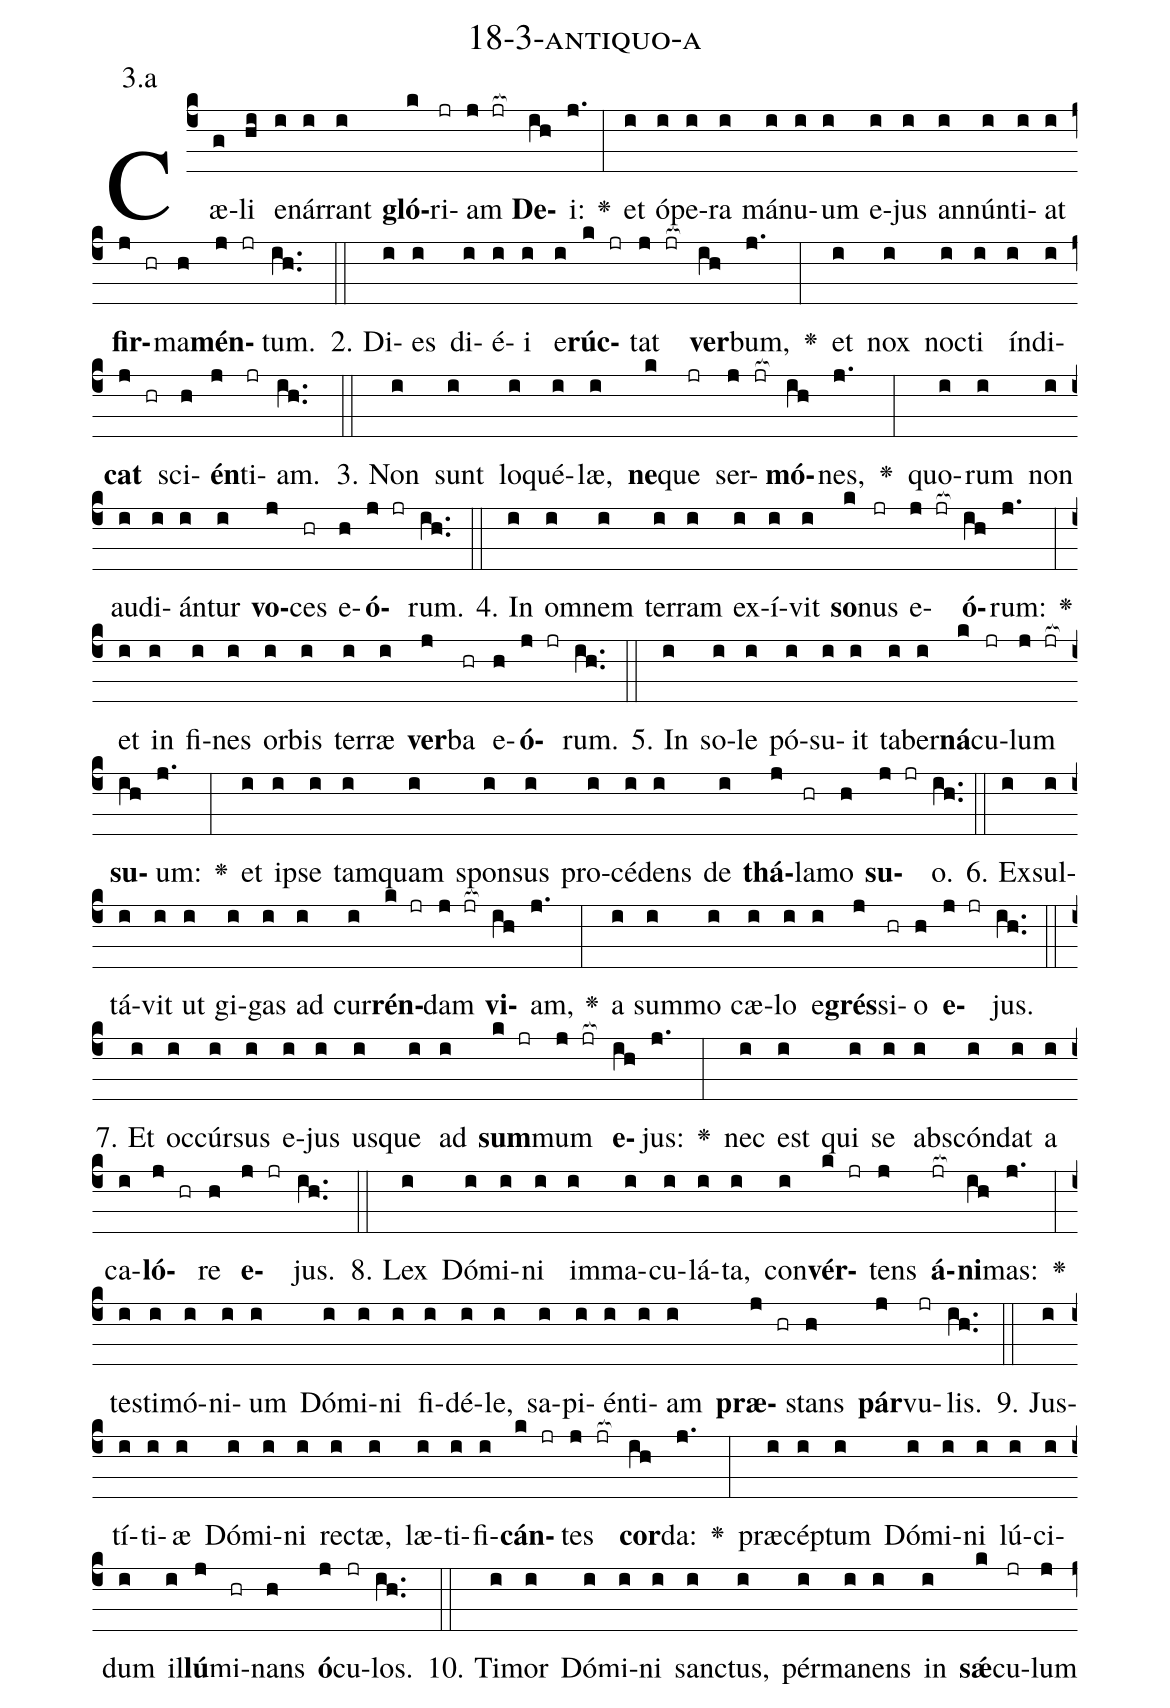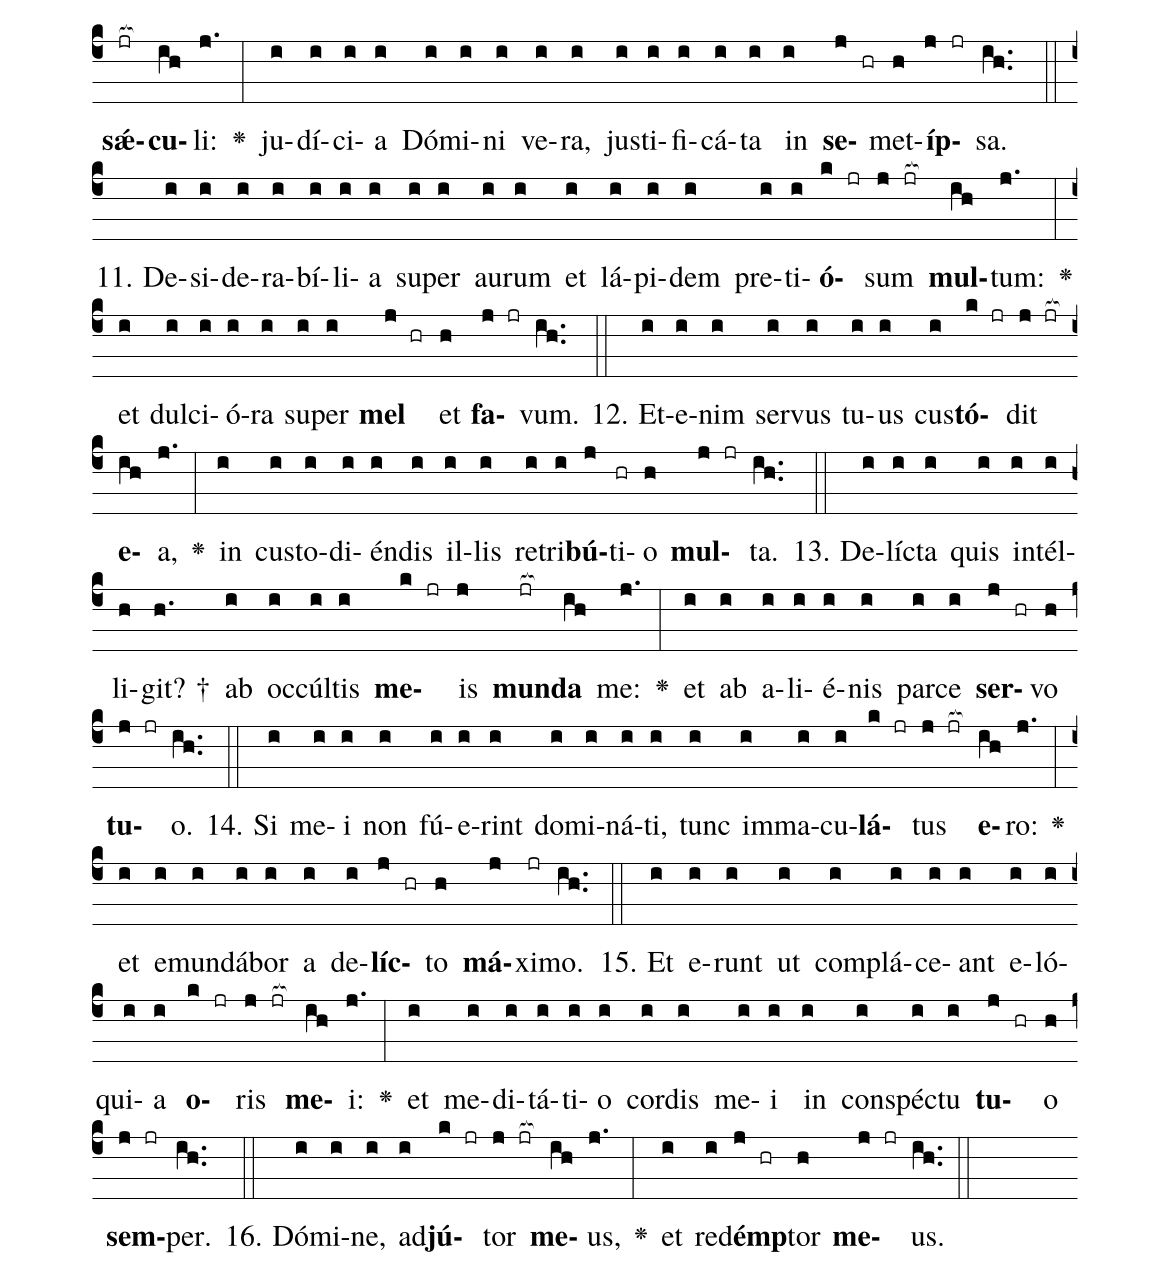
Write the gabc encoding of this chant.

name: 18-3-antiquo-a;
annotation: 3.a;
%%
(c4)Cæ(g)li(hi) e(i)nár(i)rant(i) <b>gló</b>(k)ri(jr)am(j jr[ocb:1{]) <b>De</b>(ih[ocb:0}])i:(j.) <v>\greheightstar</v>(:) et(i) ó(i)pe(i)ra(i) má(i)nu(i)um(i) e(i)jus(i) an(i)nún(i)ti(i)at(i) <b>fir</b>(j hr)ma(h)<b>mén</b>(j jr)tum.(ih..) (::)
2. Di(i)es(i) di(i)é(i)i(i) e(i)<b>rúc</b>(k jr)tat(j jr[ocb:1{]) <b>ver</b>(ih[ocb:0}])bum,(j.) <v>\greheightstar</v>(:) et(i) nox(i) noc(i)ti(i) ín(i)di(i)<b>cat</b>(j hr) sci(h)<b>én</b>(j)ti(jr)am.(ih..) (::)
3. Non(i) sunt(i) lo(i)qué(i)læ,(i) <b>ne</b>(k)que(jr) ser(j jr[ocb:1{])<b>mó</b>(ih[ocb:0}])nes,(j.) <v>\greheightstar</v>(:) quo(i)rum(i) non(i) au(i)di(i)án(i)tur(i) <b>vo</b>(j)ces(hr) e(h)<b>ó</b>(j jr)rum.(ih..) (::)
4. In(i) om(i)nem(i) ter(i)ram(i) ex(i)í(i)vit(i) <b>so</b>(k)nus(jr) e(j jr[ocb:1{])<b>ó</b>(ih[ocb:0}])rum:(j.) <v>\greheightstar</v>(:) et(i) in(i) fi(i)nes(i) or(i)bis(i) ter(i)ræ(i) <b>ver</b>(j)ba(hr) e(h)<b>ó</b>(j jr)rum.(ih..) (::)
5. In(i) so(i)le(i) pó(i)su(i)it(i) ta(i)ber(i)<b>ná</b>(k)cu(jr)lum(j jr[ocb:1{]) <b>su</b>(ih[ocb:0}])um:(j.) <v>\greheightstar</v>(:) et(i) ip(i)se(i) tam(i)quam(i) spon(i)sus(i) pro(i)cé(i)dens(i) de(i) <b>thá</b>(j)la(hr)mo(h) <b>su</b>(j jr)o.(ih..) (::)
6. Ex(i)sul(i)tá(i)vit(i) ut(i) gi(i)gas(i) ad(i) cur(i)<b>rén</b>(k jr)dam(j jr[ocb:1{]) <b>vi</b>(ih[ocb:0}])am,(j.) <v>\greheightstar</v>(:) a(i) sum(i)mo(i) cæ(i)lo(i) e(i)<b>grés</b>(j)si(hr)o(h) <b>e</b>(j jr)jus.(ih..) (::)
7. Et(i) oc(i)cúr(i)sus(i) e(i)jus(i) us(i)que(i) ad(i) <b>sum</b>(k jr)mum(j jr[ocb:1{]) <b>e</b>(ih[ocb:0}])jus:(j.) <v>\greheightstar</v>(:) nec(i) est(i) qui(i) se(i) abs(i)cón(i)dat(i) a(i) ca(i)<b>ló</b>(j hr)re(h) <b>e</b>(j jr)jus.(ih..) (::)
8. Lex(i) Dó(i)mi(i)ni(i) im(i)ma(i)cu(i)lá(i)ta,(i) con(i)<b>vér</b>(k jr)tens(j) <b>á</b>(jr[ocb:1{])<b>ni</b>(ih[ocb:0}])mas:(j.) <v>\greheightstar</v>(:) tes(i)ti(i)mó(i)ni(i)um(i) Dó(i)mi(i)ni(i) fi(i)dé(i)le,(i) sa(i)pi(i)én(i)ti(i)am(i) <b>præ</b>(j hr)stans(h) <b>pár</b>(j)vu(jr)lis.(ih..) (::)
9. Jus(i)tí(i)ti(i)æ(i) Dó(i)mi(i)ni(i) rec(i)tæ,(i) læ(i)ti(i)fi(i)<b>cán</b>(k jr)tes(j jr[ocb:1{]) <b>cor</b>(ih[ocb:0}])da:(j.) <v>\greheightstar</v>(:) præ(i)cép(i)tum(i) Dó(i)mi(i)ni(i) lú(i)ci(i)dum(i) il(i)<b>lú</b>(j)mi(hr)nans(h) <b>ó</b>(j)cu(jr)los.(ih..) (::)
10. Ti(i)mor(i) Dó(i)mi(i)ni(i) sanc(i)tus,(i) pér(i)ma(i)nens(i) in(i) <b>sǽ</b>(k)cu(jr)lum(j) <b>sǽ</b>(jr[ocb:1{])<b>cu</b>(ih[ocb:0}])li:(j.) <v>\greheightstar</v>(:) ju(i)dí(i)ci(i)a(i) Dó(i)mi(i)ni(i) ve(i)ra,(i) jus(i)ti(i)fi(i)cá(i)ta(i) in(i) <b>se</b>(j hr)met(h)<b>íp</b>(j jr)sa.(ih..) (::)
11. De(i)si(i)de(i)ra(i)bí(i)li(i)a(i) su(i)per(i) au(i)rum(i) et(i) lá(i)pi(i)dem(i) pre(i)ti(i)<b>ó</b>(k jr)sum(j jr[ocb:1{]) <b>mul</b>(ih[ocb:0}])tum:(j.) <v>\greheightstar</v>(:) et(i) dul(i)ci(i)ó(i)ra(i) su(i)per(i) <b>mel</b>(j hr) et(h) <b>fa</b>(j jr)vum.(ih..) (::)
12. Et(i)e(i)nim(i) ser(i)vus(i) tu(i)us(i) cus(i)<b>tó</b>(k jr)dit(j jr[ocb:1{]) <b>e</b>(ih[ocb:0}])a,(j.) <v>\greheightstar</v>(:) in(i) cus(i)to(i)di(i)én(i)dis(i) il(i)lis(i) re(i)tri(i)<b>bú</b>(j)ti(hr)o(h) <b>mul</b>(j jr)ta.(ih..) (::)
13. De(i)líc(i)ta(i) quis(i) in(i)tél(i)li(h)git? †(h.) ab(i) oc(i)cúl(i)tis(i) <b>me</b>(k jr)is(j) <b>mun</b>(jr[ocb:1{])<b>da</b>(ih[ocb:0}]) me:(j.) <v>\greheightstar</v>(:) et(i) ab(i) a(i)li(i)é(i)nis(i) par(i)ce(i) <b>ser</b>(j hr)vo(h) <b>tu</b>(j jr)o.(ih..) (::)
14. Si(i) me(i)i(i) non(i) fú(i)e(i)rint(i) do(i)mi(i)ná(i)ti,(i) tunc(i) im(i)ma(i)cu(i)<b>lá</b>(k jr)tus(j jr[ocb:1{]) <b>e</b>(ih[ocb:0}])ro:(j.) <v>\greheightstar</v>(:) et(i) e(i)mun(i)dá(i)bor(i) a(i) de(i)<b>líc</b>(j hr)to(h) <b>má</b>(j)xi(jr)mo.(ih..) (::)
15. Et(i) e(i)runt(i) ut(i) com(i)plá(i)ce(i)ant(i) e(i)ló(i)qui(i)a(i) <b>o</b>(k jr)ris(j jr[ocb:1{]) <b>me</b>(ih[ocb:0}])i:(j.) <v>\greheightstar</v>(:) et(i) me(i)di(i)tá(i)ti(i)o(i) cor(i)dis(i) me(i)i(i) in(i) con(i)spéc(i)tu(i) <b>tu</b>(j hr)o(h) <b>sem</b>(j jr)per.(ih..) (::)
16. Dó(i)mi(i)ne,(i) ad(i)<b>jú</b>(k jr)tor(j jr[ocb:1{]) <b>me</b>(ih[ocb:0}])us,(j.) <v>\greheightstar</v>(:) et(i) red(i)<b>émp</b>(j hr)tor(h) <b>me</b>(j jr)us.(ih..) (::)
